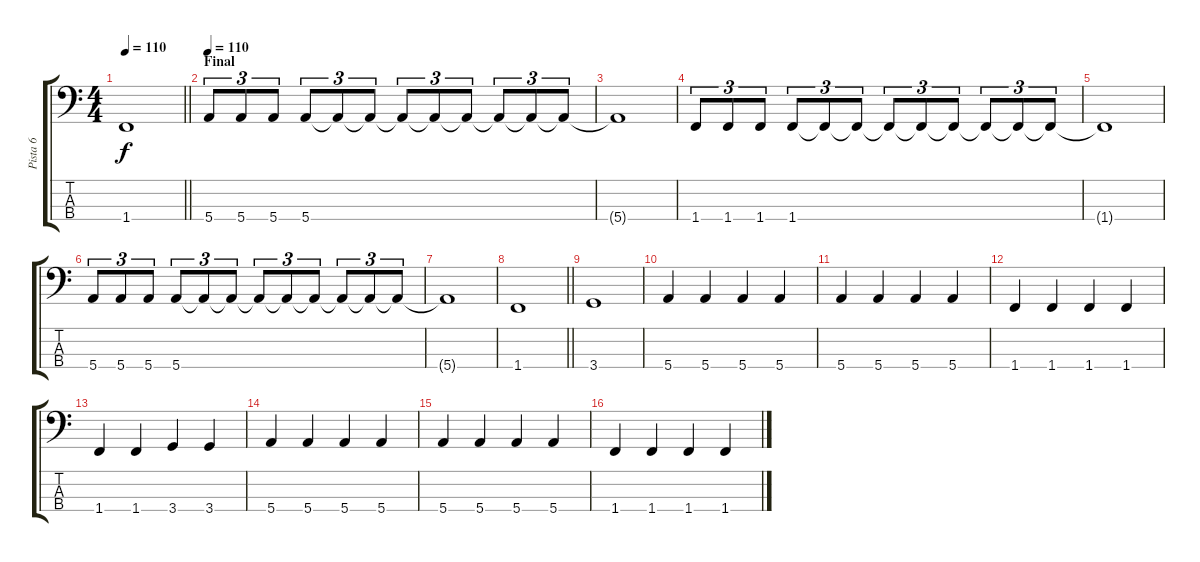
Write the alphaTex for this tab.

\track ("Pista 6" "Pista 6") {instrument electricbassfinger}
\staff {score tabs}
\tuning (G2 D2 A1 E1) {hide}
\ts (4 4)
\tempo 110
\clef f4
\barLineRight lightlight
\ks c
1.4{t}.1{dy f} |
\section ("" "Final")
\tempo 110
5.4.8{tu (3 2)} 5.4.8{tu (3 2)} 5.4.8{tu (3 2)} 5.4.8{tu (3 2)} 5.4{t}.8{tu (3 2)} 5.4{t}.8{tu (3 2)} 5.4{t}.8{tu (3 2)} 5.4{t}.8{tu (3 2)} 5.4{t}.8{tu (3 2)} 5.4{t}.8{tu (3 2)} 5.4{t}.8{tu (3 2)} 5.4{t}.8{tu (3 2)} |
5.4{t}.1 |
1.4.8{tu (3 2)} 1.4.8{tu (3 2)} 1.4.8{tu (3 2)} 1.4.8{tu (3 2)} 1.4{t}.8{tu (3 2)} 1.4{t}.8{tu (3 2)} 1.4{t}.8{tu (3 2)} 1.4{t}.8{tu (3 2)} 1.4{t}.8{tu (3 2)} 1.4{t}.8{tu (3 2)} 1.4{t}.8{tu (3 2)} 1.4{t}.8{tu (3 2)} |
1.4{t}.1 |
5.4.8{tu (3 2)} 5.4.8{tu (3 2)} 5.4.8{tu (3 2)} 5.4.8{tu (3 2)} 5.4{t}.8{tu (3 2)} 5.4{t}.8{tu (3 2)} 5.4{t}.8{tu (3 2)} 5.4{t}.8{tu (3 2)} 5.4{t}.8{tu (3 2)} 5.4{t}.8{tu (3 2)} 5.4{t}.8{tu (3 2)} 5.4{t}.8{tu (3 2)} |
5.4{t}.1 |
\barLineRight lightlight
1.4.1 |
3.4.1 |
5.4.4 5.4.4 5.4.4 5.4.4 |
5.4.4 5.4.4 5.4.4 5.4.4 |
1.4.4 1.4.4 1.4.4 1.4.4 |
1.4.4 1.4.4 3.4.4 3.4.4 |
5.4.4 5.4.4 5.4.4 5.4.4 |
5.4.4 5.4.4 5.4.4 5.4.4 |
1.4.4 1.4.4 1.4.4 1.4.4
